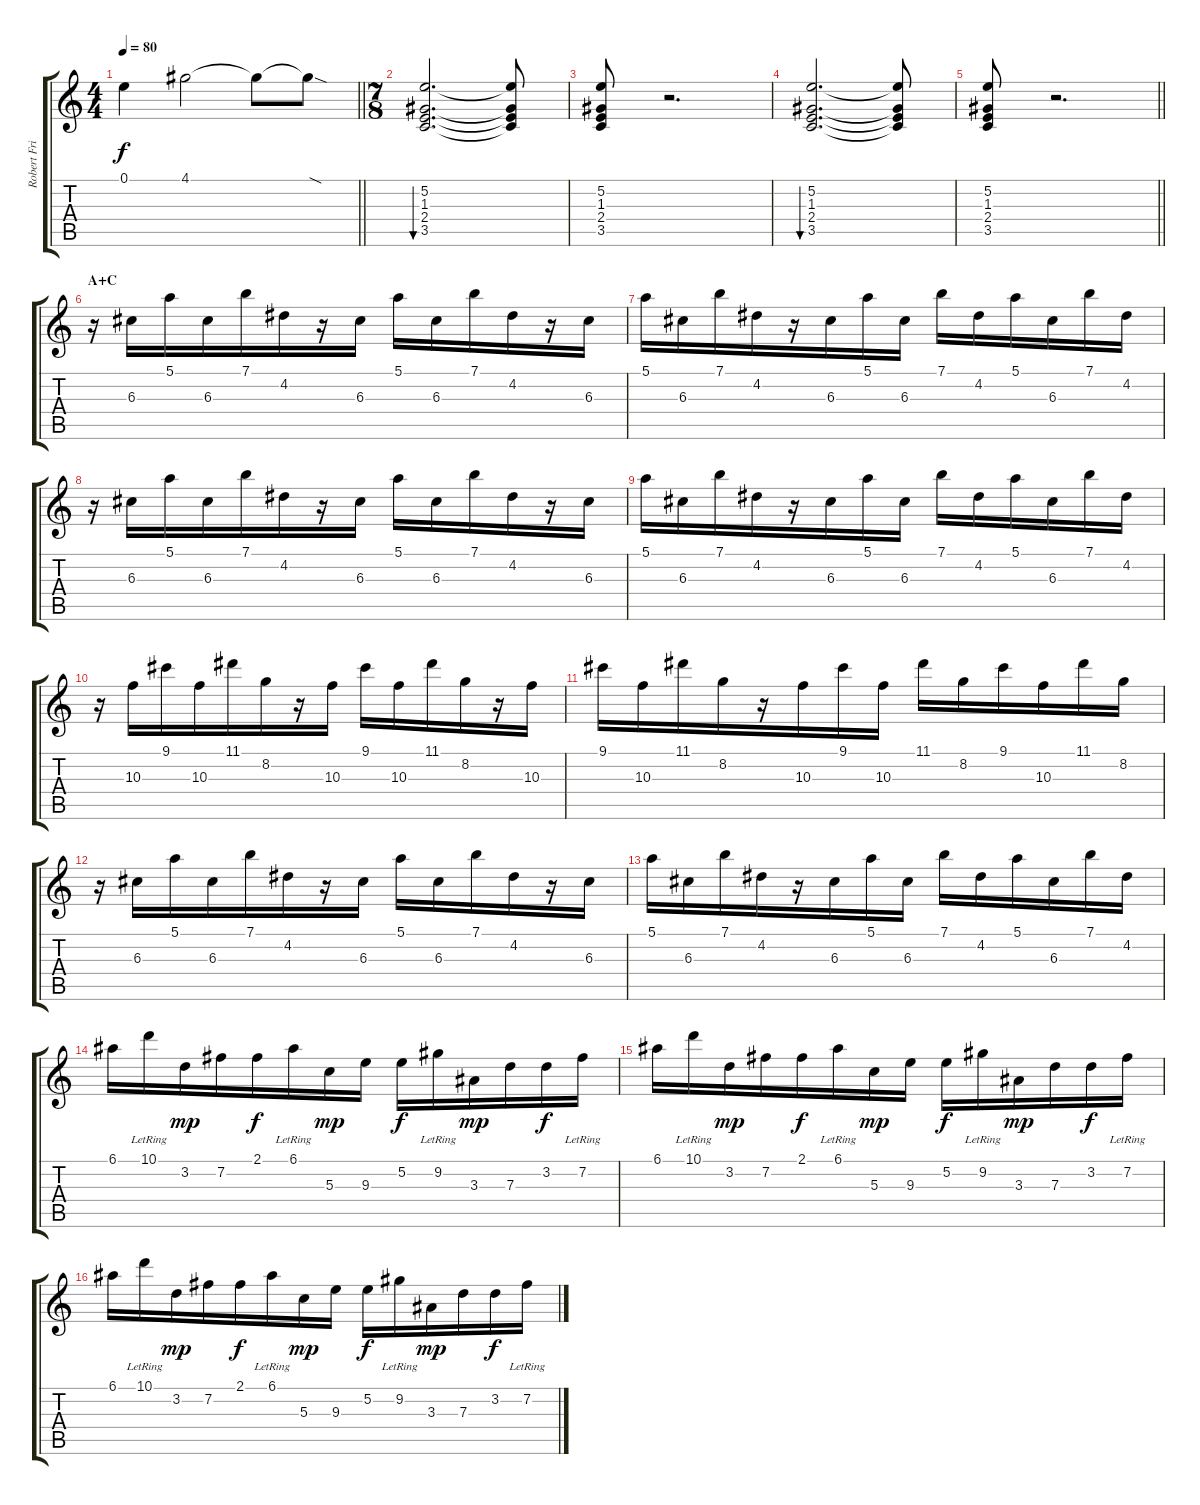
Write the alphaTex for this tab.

\track ("Robert Fripp (Guitar / Soundscapes)" "Robert Fri") {instrument acousticguitarsteel}
\staff {score tabs}
\tuning (E4 B3 G3 D3 A2 E2) {hide}
\ts (4 4)
\tempo 80
\clef g2
\barLineRight lightlight
\ks c
0.1.4{dy f} 4.1.2 4.1{t}.8 4.1{sod t}.8 |
\ts (7 8)
(5.2 1.3 2.4 3.5).2{d bu 120} (5.2{t} 1.3{t} 2.4{t} 3.5{t}).8 |
(5.2 1.3 2.4 3.5).8 r.2{d} |
(5.2 1.3 2.4 3.5).2{d bu 120} (5.2{t} 1.3{t} 2.4{t} 3.5{t}).8 |
\barLineRight lightlight
(5.2 1.3 2.4 3.5).8 r.2{d} |
\section ("" "A+C")
r.16{volume 10 instrument electricguitarjazz} 6.3.16 5.1.16 6.3.16 7.1.16 4.2.16 r.16 6.3.16 5.1.16 6.3.16 7.1.16 4.2.16 r.16 6.3.16 |
5.1.16 6.3.16 7.1.16 4.2.16 r.16 6.3.16 5.1.16 6.3.16 7.1.16 4.2.16 5.1.16 6.3.16 7.1.16 4.2.16 |
r.16 6.3.16 5.1.16 6.3.16 7.1.16 4.2.16 r.16 6.3.16 5.1.16 6.3.16 7.1.16 4.2.16 r.16 6.3.16 |
5.1.16 6.3.16 7.1.16 4.2.16 r.16 6.3.16 5.1.16 6.3.16 7.1.16 4.2.16 5.1.16 6.3.16 7.1.16 4.2.16 |
r.16 10.3.16 9.1.16 10.3.16 11.1.16 8.2.16 r.16 10.3.16 9.1.16 10.3.16 11.1.16 8.2.16 r.16 10.3.16 |
9.1.16 10.3.16 11.1.16 8.2.16 r.16 10.3.16 9.1.16 10.3.16 11.1.16 8.2.16 9.1.16 10.3.16 11.1.16 8.2.16 |
r.16 6.3.16 5.1.16 6.3.16 7.1.16 4.2.16 r.16 6.3.16 5.1.16 6.3.16 7.1.16 4.2.16 r.16 6.3.16 |
5.1.16 6.3.16 7.1.16 4.2.16 r.16 6.3.16 5.1.16 6.3.16 7.1.16 4.2.16 5.1.16 6.3.16 7.1.16 4.2.16 |
6.1.16 10.1{lr}.16 3.2.16{dy mp} 7.2.16 2.1.16{dy f} 6.1{lr}.16 5.3.16{dy mp} 9.3.16 5.2.16{dy f} 9.2{lr}.16 3.3.16{dy mp} 7.3.16 3.2.16{dy f} 7.2{lr}.16 |
6.1.16 10.1{lr}.16 3.2.16{dy mp} 7.2.16 2.1.16{dy f} 6.1{lr}.16 5.3.16{dy mp} 9.3.16 5.2.16{dy f} 9.2{lr}.16 3.3.16{dy mp} 7.3.16 3.2.16{dy f} 7.2{lr}.16 |
6.1.16 10.1{lr}.16 3.2.16{dy mp} 7.2.16 2.1.16{dy f} 6.1{lr}.16 5.3.16{dy mp} 9.3.16 5.2.16{dy f} 9.2{lr}.16 3.3.16{dy mp} 7.3.16 3.2.16{dy f} 7.2{lr}.16
